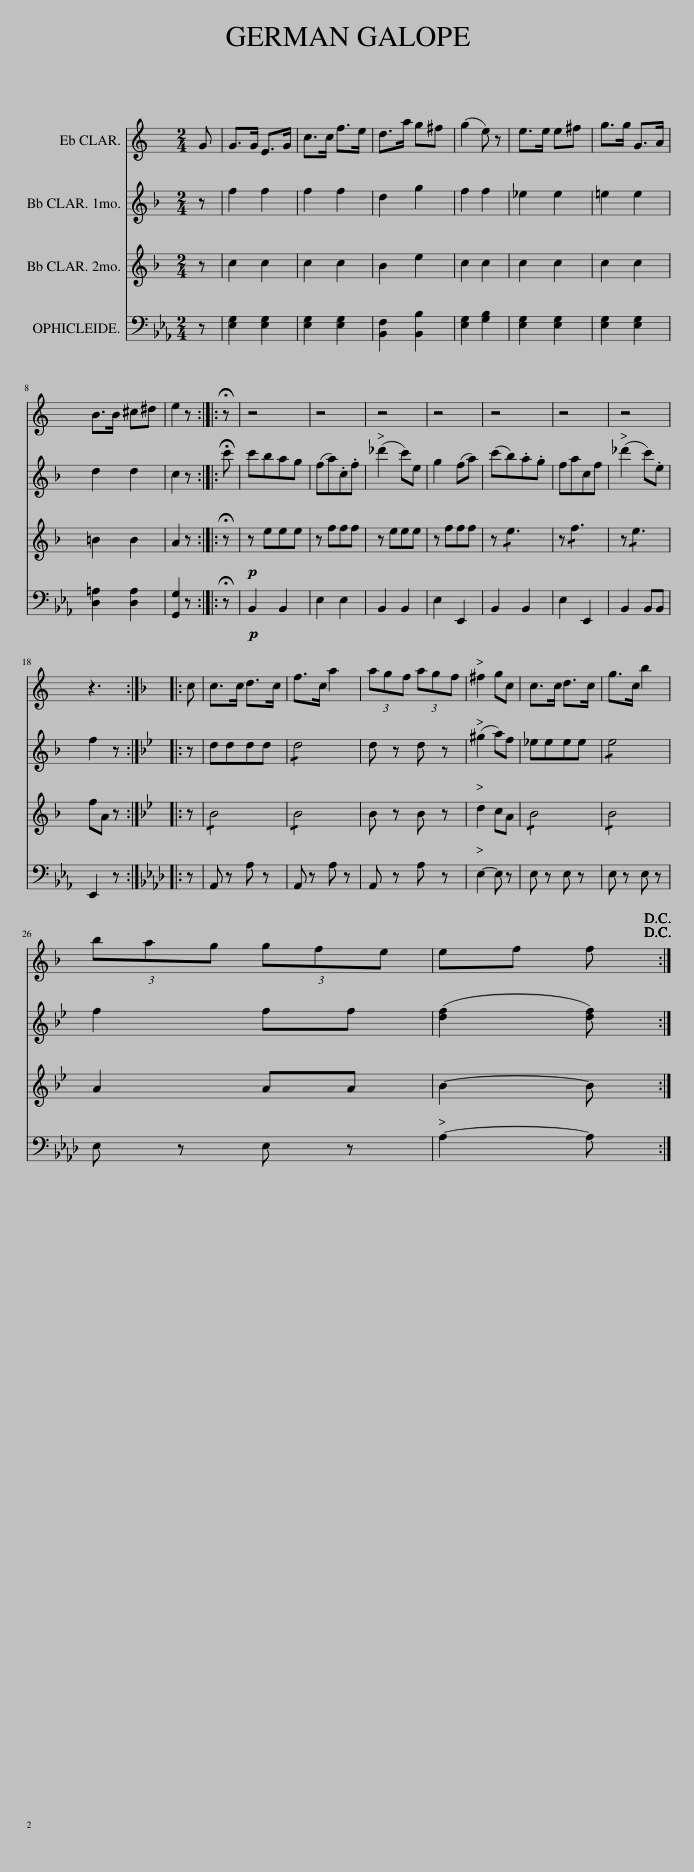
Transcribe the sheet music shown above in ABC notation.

X:1
%%score 1 2 3 4
L:1/8
M:2/4
I:linebreak $
K:C
V:1 treble
V:2 treble
V:3 treble
V:4 bass
V:1
 G | G>G E>G | c>c f>e | d>a g^f | (g2 e) z | %5
 e>e e^f | g>g G>A |$ B>B ^c^d | e2 z :: !fermata!z | %10
 z4 | z4 | z4 | z4 | z4 | %15
 z4 | z4 |$ z3 ::[K:F] c | c>c d>c | %20
 f>c a2 | (3agf (3agf | ^f2 gc | c>c d>c | g>c b2 |$ %25
 (3bag (3gfe | ef f!D.C.! :| %27
V:2
[K:F] z | f2 f2 | f2 f2 | d2 g2 | f2 f2 | %5
 _e2 e2 | =e2 e2 |$ d2 d2 | c2 z :: !fermata!c' | %10
 c'bag | (fa).c.f | (_d'2 c')e | g2 (fa) | (c'b).a.g | %15
 facf | (_d'2 c').e |$ f2 z ::[K:Bb] z | dddd | %20
 !/!d4 | d z d z | (^g2 a)f | _eeee | !/!e4 |$ %25
 f2 ff | ([df]2 [df]) :| %27
V:3
[K:F] z | c2 c2 | c2 c2 | B2 e2 | c2 c2 | %5
 c2 c2 | c2 c2 |$ =B2 B2 | A2 z :: !fermata!z | %10
!p! z eee | z fff | z eee | z fff | z !/!e3 | %15
 z !/!f3 | z !/!e3 |$ fA z ::[K:Bb] z | !/!B4 | %20
 !/!B4 | B z B z | d2 cA | !/!B4 | !/!B4 |$ %25
 A2 AA | B2- B :| %27
V:4
[K:Eb] z | [E,G,]2 [E,G,]2 | [E,G,]2 [E,G,]2 | [B,,F,]2 [B,,B,]2 | [E,G,]2 [G,B,]2 | %5
 [E,G,]2 [E,G,]2 | [E,G,]2 [E,G,]2 |$ [D,=A,]2 [D,A,]2 | [G,,G,]2 z :: !fermata!z | %10
!p! B,,2 B,,2 | E,2 E,2 | B,,2 B,,2 | E,2 E,,2 | B,,2 B,,2 | %15
 E,2 E,,2 | B,,2 B,,B,, |$ E,,2 z ::[K:Ab] z | A,, z A, z | %20
 A,, z A, z | A,, z A, z | E,2- E, z | E, z E, z | E, z E, z |$ %25
 E, z E, z | A,2- A, :| %27
